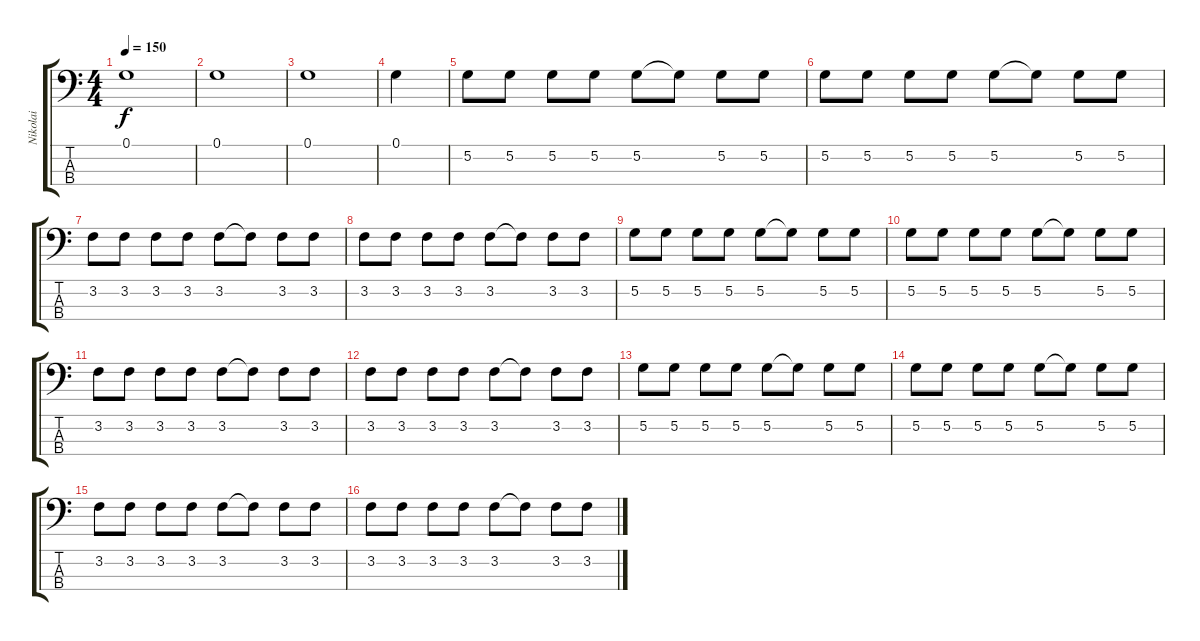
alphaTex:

\track ("Nikolai" "Nikolai") {instrument electricbasspick}
\staff {score tabs}
\tuning (G2 D2 A1 E1) {hide}
\ts (4 4)
\tempo 150
\clef f4
\ks c
0.1.1{dy f instrument electricbasspick} |
0.1.1 |
0.1.1 |
0.1.4 |
5.2.8 5.2.8 5.2.8 5.2.8 5.2.8 5.2{t}.8 5.2.8 5.2.8 |
5.2.8 5.2.8 5.2.8 5.2.8 5.2.8 5.2{t}.8 5.2.8 5.2.8 |
3.2.8 3.2.8 3.2.8 3.2.8 3.2.8 3.2{t}.8 3.2.8 3.2.8 |
3.2.8 3.2.8 3.2.8 3.2.8 3.2.8 3.2{t}.8 3.2.8 3.2.8 |
5.2.8 5.2.8 5.2.8 5.2.8 5.2.8 5.2{t}.8 5.2.8 5.2.8 |
5.2.8 5.2.8 5.2.8 5.2.8 5.2.8 5.2{t}.8 5.2.8 5.2.8 |
3.2.8 3.2.8 3.2.8 3.2.8 3.2.8 3.2{t}.8 3.2.8 3.2.8 |
3.2.8 3.2.8 3.2.8 3.2.8 3.2.8 3.2{t}.8 3.2.8 3.2.8 |
5.2.8 5.2.8 5.2.8 5.2.8 5.2.8 5.2{t}.8 5.2.8 5.2.8 |
5.2.8 5.2.8 5.2.8 5.2.8 5.2.8 5.2{t}.8 5.2.8 5.2.8 |
3.2.8 3.2.8 3.2.8 3.2.8 3.2.8 3.2{t}.8 3.2.8 3.2.8 |
3.2.8 3.2.8 3.2.8 3.2.8 3.2.8 3.2{t}.8 3.2.8 3.2.8
